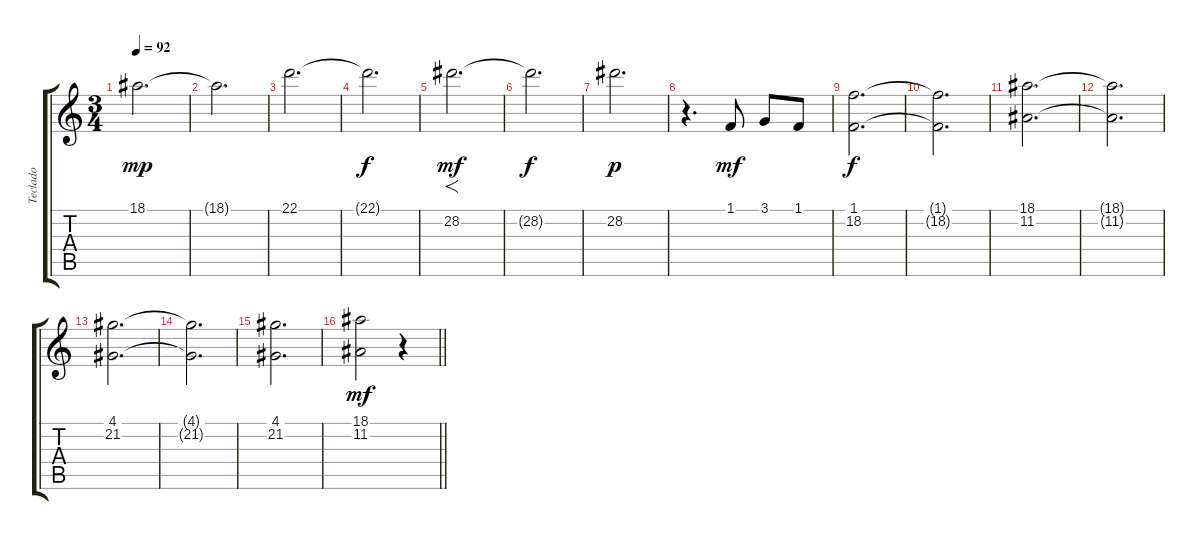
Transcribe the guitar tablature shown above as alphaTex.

\track ("Teclado" "Teclado") {instrument synthvoice}
\staff {score tabs}
\tuning (E4 B3 G3 D3 A2 E2) {hide}
\ts (3 4)
\tempo 92
\clef g2
\ks c
18.1.2{d dy mp} |
18.1{t}.2{d} |
22.1.2{d} |
22.1{t}.2{d dy f} |
28.2.2{f d dy mf} |
28.2{t}.2{d dy f} |
28.2.2{d dy p} |
r.4{d} 1.1.8{dy mf} 3.1.8 1.1.8 |
(1.1 18.2).2{d dy f} |
(1.1{t} 18.2{t}).2{d} |
(18.1 11.2).2{d} |
(18.1{t} 11.2{t}).2{d} |
(4.1 21.2).2{d} |
(4.1{t} 21.2{t}).2{d} |
(4.1 21.2).2{d} |
\barLineRight lightlight
(18.1 11.2).2{dy mf} r.4
